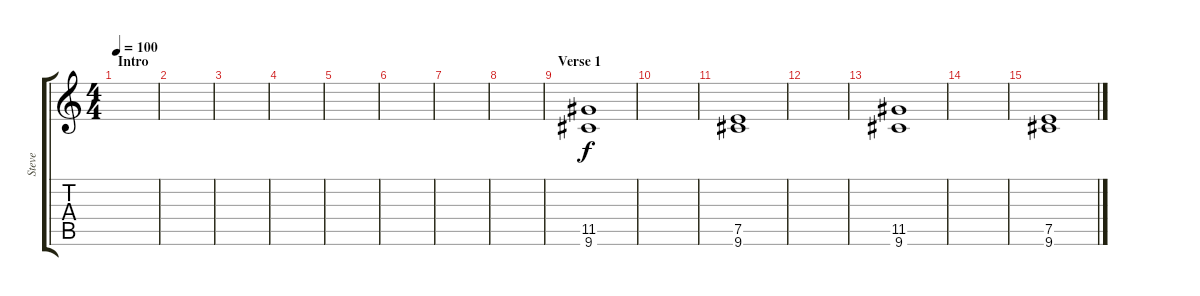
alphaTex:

\track ("Steve" "Steve") {instrument distortionguitar}
\staff {score tabs}
\tuning (E4 B3 G3 D3 A2 E2) {hide}
\ts (4 4)
\section ("" "Intro")
\tempo 100
\clef g2
\ks c
|
|
|
|
|
|
|
|
\section ("" "Verse 1")
(11.5 9.6).1 |
|
(7.5 9.6).1{volume 11} |
|
(11.5 9.6).1{volume 11} |
|
(7.5 9.6).1{volume 11}
